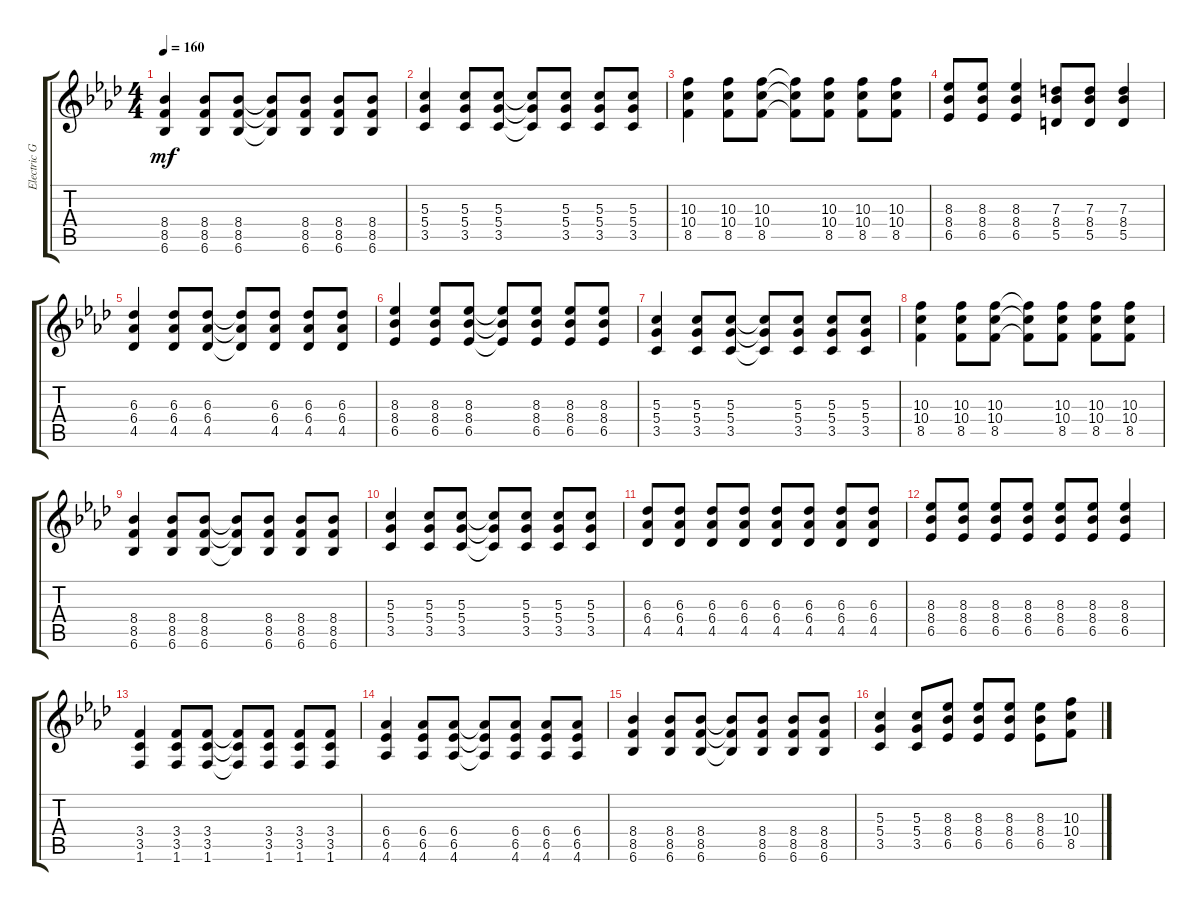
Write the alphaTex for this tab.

\track ("Electric Guitar" "Electric G") {instrument distortionguitar}
\staff {score tabs}
\tuning (E4 B3 G3 D3 A2 E2) {hide}
\ts (4 4)
\tempo 160
\clef g2
\ks ab
(8.4 8.5 6.6).4{dy mf} (8.4 8.5 6.6).8 (8.4 8.5 6.6).8 (8.4{t} 8.5{t} 6.6{t}).8 (8.4 8.5 6.6).8 (8.4 8.5 6.6).8 (8.4 8.5 6.6).8 |
(5.3 5.4 3.5).4 (5.3 5.4 3.5).8 (5.3 5.4 3.5).8 (5.3{t} 5.4{t} 3.5{t}).8 (5.3 5.4 3.5).8 (5.3 5.4 3.5).8 (5.3 5.4 3.5).8 |
(10.3 10.4 8.5).4 (10.3 10.4 8.5).8 (10.3 10.4 8.5).8 (10.3{t} 10.4{t} 8.5{t}).8 (10.3 10.4 8.5).8 (10.3 10.4 8.5).8 (10.3 10.4 8.5).8 |
(8.3 8.4 6.5).8 (8.3 8.4 6.5).8 (8.3 8.4 6.5).4 (7.3 8.4 5.5).8 (7.3 8.4 5.5).8 (7.3 8.4 5.5).4 |
(6.3 6.4 4.5).4 (6.3 6.4 4.5).8 (6.3 6.4 4.5).8 (6.3{t} 6.4{t} 4.5{t}).8 (6.3 6.4 4.5).8 (6.3 6.4 4.5).8 (6.3 6.4 4.5).8 |
(8.3 8.4 6.5).4 (8.3 8.4 6.5).8 (8.3 8.4 6.5).8 (8.3{t} 8.4{t} 6.5{t}).8 (8.3 8.4 6.5).8 (8.3 8.4 6.5).8 (8.3 8.4 6.5).8 |
(5.3 5.4 3.5).4 (5.3 5.4 3.5).8 (5.3 5.4 3.5).8 (5.3{t} 5.4{t} 3.5{t}).8 (5.3 5.4 3.5).8 (5.3 5.4 3.5).8 (5.3 5.4 3.5).8 |
(10.3 10.4 8.5).4 (10.3 10.4 8.5).8 (10.3 10.4 8.5).8 (10.3{t} 10.4{t} 8.5{t}).8 (10.3 10.4 8.5).8 (10.3 10.4 8.5).8 (10.3 10.4 8.5).8 |
(8.4 8.5 6.6).4 (8.4 8.5 6.6).8 (8.4 8.5 6.6).8 (8.4{t} 8.5{t} 6.6{t}).8 (8.4 8.5 6.6).8 (8.4 8.5 6.6).8 (8.4 8.5 6.6).8 |
(5.3 5.4 3.5).4 (5.3 5.4 3.5).8 (5.3 5.4 3.5).8 (5.3{t} 5.4{t} 3.5{t}).8 (5.3 5.4 3.5).8 (5.3 5.4 3.5).8 (5.3 5.4 3.5).8 |
(6.3 6.4 4.5).8 (6.3 6.4 4.5).8 (6.3 6.4 4.5).8 (6.3 6.4 4.5).8 (6.3 6.4 4.5).8 (6.3 6.4 4.5).8 (6.3 6.4 4.5).8 (6.3 6.4 4.5).8 |
(8.3 8.4 6.5).8 (8.3 8.4 6.5).8 (8.3 8.4 6.5).8 (8.3 8.4 6.5).8 (8.3 8.4 6.5).8 (8.3 8.4 6.5).8 (8.3 8.4 6.5).4 |
(3.4 3.5 1.6).4 (3.4 3.5 1.6).8 (3.4 3.5 1.6).8 (3.4{t} 3.5{t} 1.6{t}).8 (3.4 3.5 1.6).8 (3.4 3.5 1.6).8 (3.4 3.5 1.6).8 |
(6.4 6.5 4.6).4 (6.4 6.5 4.6).8 (6.4 6.5 4.6).8 (6.4{t} 6.5{t} 4.6{t}).8 (6.4 6.5 4.6).8 (6.4 6.5 4.6).8 (6.4 6.5 4.6).8 |
(8.4 8.5 6.6).4 (8.4 8.5 6.6).8 (8.4 8.5 6.6).8 (8.4{t} 8.5{t} 6.6{t}).8 (8.4 8.5 6.6).8 (8.4 8.5 6.6).8 (8.4 8.5 6.6).8 |
(5.3 5.4 3.5).4 (5.3 5.4 3.5).8 (8.3 8.4 6.5).8 (8.3 8.4 6.5).8 (8.3 8.4 6.5).8 (8.3 8.4 6.5).8 (10.3 10.4 8.5).8
